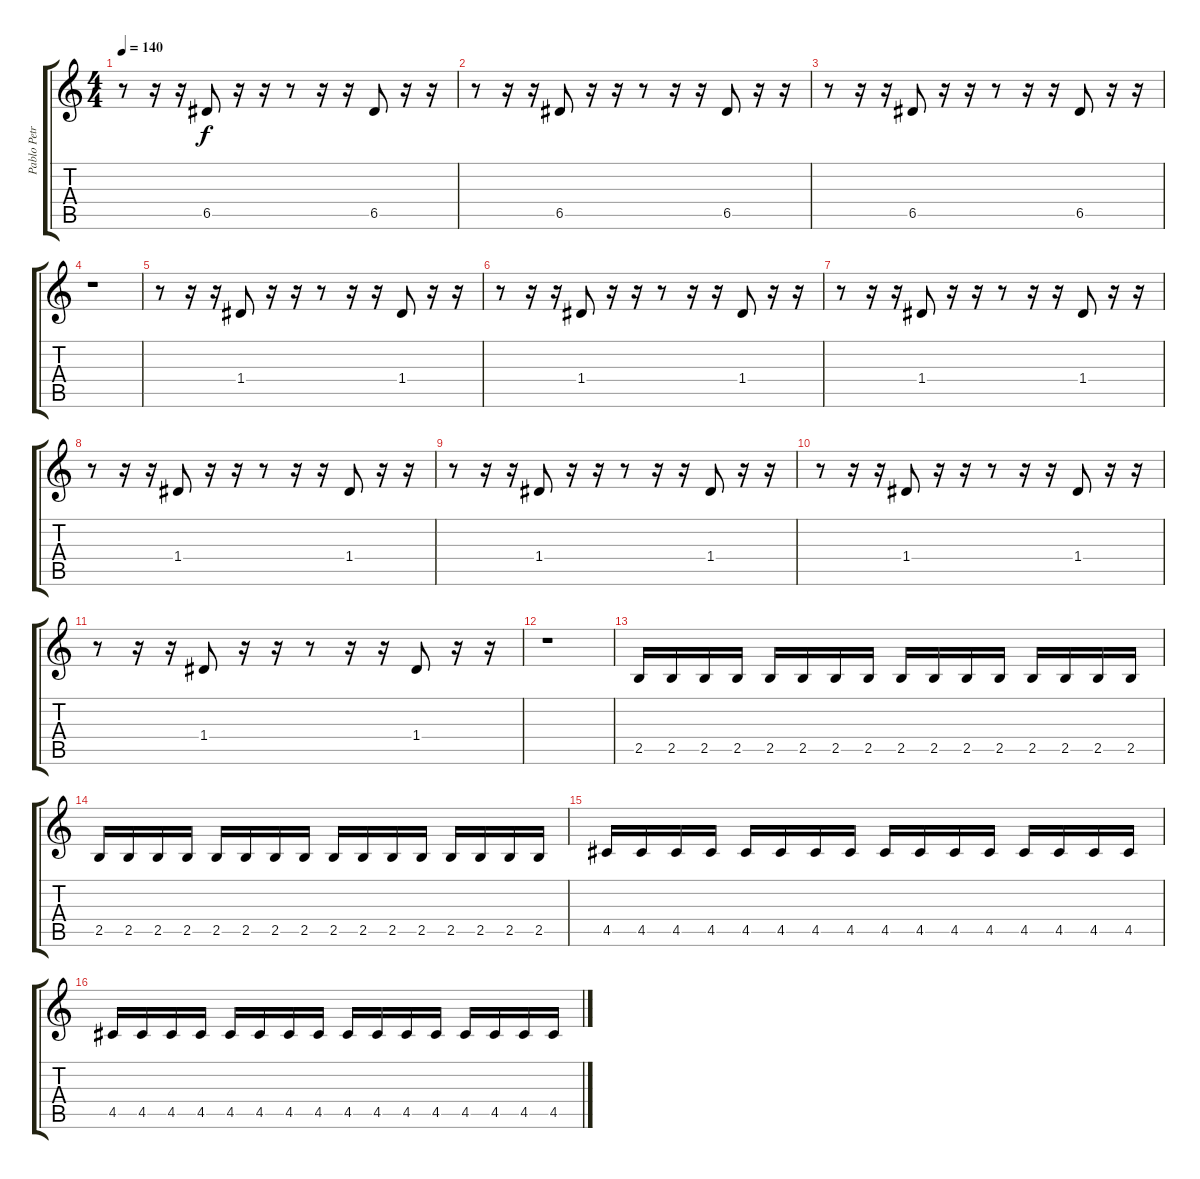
\track ("Pablo Petrucci García" "Pablo Petr") {instrument distortionguitar}
\staff {score tabs}
\tuning (E4 B3 G3 D3 A2 E2) {hide}
\ts (4 4)
\tempo 140
\clef g2
\ks c
r.8{dy f} r.16 r.16 6.5.8 r.16 r.16 r.8 r.16 r.16 6.5.8 r.16 r.16 |
r.8 r.16 r.16 6.5.8 r.16 r.16 r.8 r.16 r.16 6.5.8 r.16 r.16 |
r.8 r.16 r.16 6.5.8 r.16 r.16 r.8 r.16 r.16 6.5.8 r.16 r.16 |
r.1 |
r.8 r.16 r.16 1.4.8 r.16 r.16 r.8 r.16 r.16 1.4.8 r.16 r.16 |
r.8 r.16 r.16 1.4.8 r.16 r.16 r.8 r.16 r.16 1.4.8 r.16 r.16 |
r.8 r.16 r.16 1.4.8 r.16 r.16 r.8 r.16 r.16 1.4.8 r.16 r.16 |
r.8 r.16 r.16 1.4.8 r.16 r.16 r.8 r.16 r.16 1.4.8 r.16 r.16 |
r.8 r.16 r.16 1.4.8 r.16 r.16 r.8 r.16 r.16 1.4.8 r.16 r.16 |
r.8 r.16 r.16 1.4.8 r.16 r.16 r.8 r.16 r.16 1.4.8 r.16 r.16 |
r.8 r.16 r.16 1.4.8 r.16 r.16 r.8 r.16 r.16 1.4.8 r.16 r.16 |
r.1 |
2.5.16 2.5.16 2.5.16 2.5.16 2.5.16 2.5.16 2.5.16 2.5.16 2.5.16 2.5.16 2.5.16 2.5.16 2.5.16 2.5.16 2.5.16 2.5.16 |
2.5.16 2.5.16 2.5.16 2.5.16 2.5.16 2.5.16 2.5.16 2.5.16 2.5.16 2.5.16 2.5.16 2.5.16 2.5.16 2.5.16 2.5.16 2.5.16 |
4.5.16 4.5.16 4.5.16 4.5.16 4.5.16 4.5.16 4.5.16 4.5.16 4.5.16 4.5.16 4.5.16 4.5.16 4.5.16 4.5.16 4.5.16 4.5.16 |
4.5.16 4.5.16 4.5.16 4.5.16 4.5.16 4.5.16 4.5.16 4.5.16 4.5.16 4.5.16 4.5.16 4.5.16 4.5.16 4.5.16 4.5.16 4.5.16
